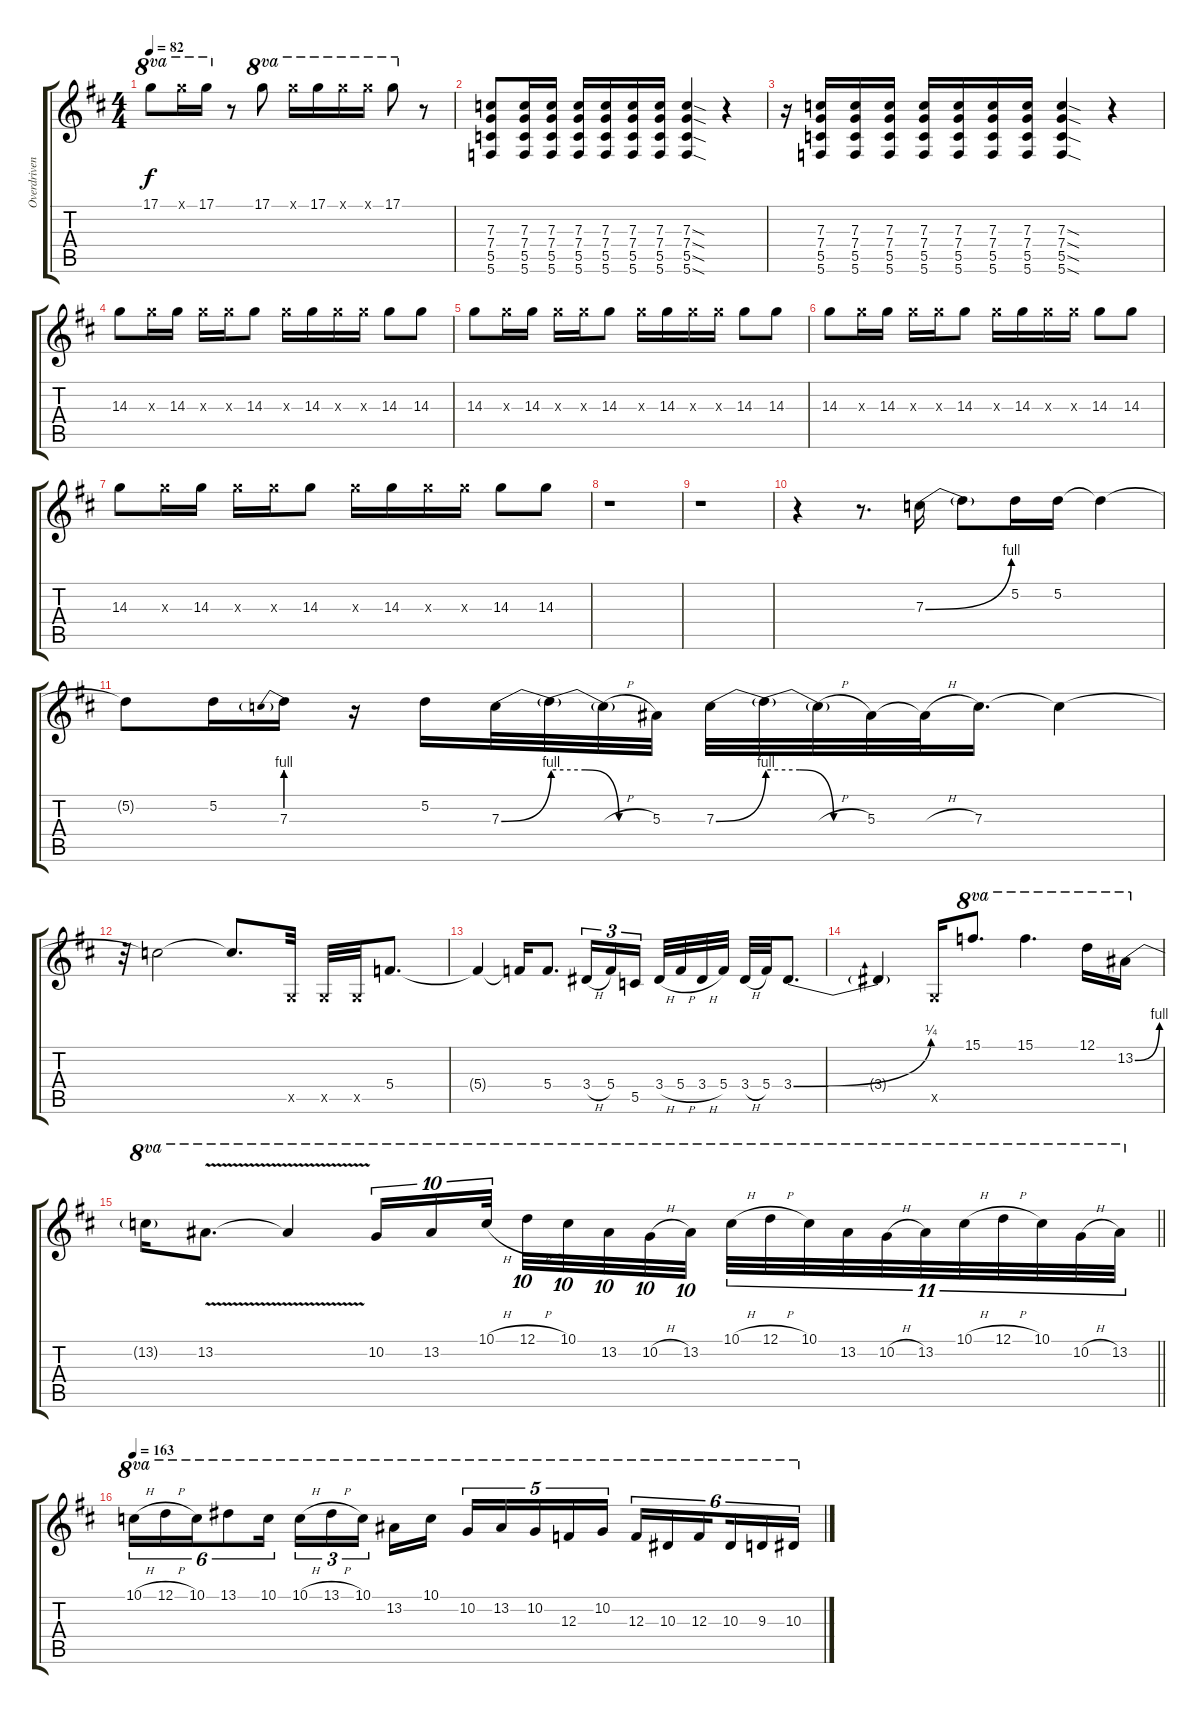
\track ("Overdriven" "Overdriven") {instrument overdrivenguitar}
\staff {score tabs}
\tuning (D4 A3 F3 C3 G2 C2) {hide}
\ts (4 4)
\tempo 82
\clef g2
\ks d
17.1.8{ot 8va dy f} 17.1{x}.16{ot 8va} 17.1.16{ot 8va} r.8 17.1.8{ot 8va} 17.1{x}.16{ot 8va} 17.1.16{ot 8va} 17.1{x}.16{ot 8va} 17.1{x}.16{ot 8va} 17.1.8{ot 8va} r.8 |
(7.3 7.4 5.5 5.6).8 (7.3 7.4 5.5 5.6).16 (7.3 7.4 5.5 5.6).16 (7.3 7.4 5.5 5.6).16 (7.3 7.4 5.5 5.6).16 (7.3 7.4 5.5 5.6).16 (7.3 7.4 5.5 5.6).16 (7.3{sod} 7.4{sod} 5.5{sod} 5.6{sod}).4 r.4 |
r.16 (7.3 7.4 5.5 5.6).16 (7.3 7.4 5.5 5.6).16 (7.3 7.4 5.5 5.6).16 (7.3 7.4 5.5 5.6).16 (7.3 7.4 5.5 5.6).16 (7.3 7.4 5.5 5.6).16 (7.3 7.4 5.5 5.6).16 (7.3{sod} 7.4{sod} 5.5{sod} 5.6{sod}).4 r.4 |
14.3.8 14.3{x}.16 14.3.16 14.3{x}.16 14.3{x}.16 14.3.8 14.3{x}.16 14.3.16 14.3{x}.16 14.3{x}.16 14.3.8 14.3.8 |
14.3.8 14.3{x}.16 14.3.16 14.3{x}.16 14.3{x}.16 14.3.8 14.3{x}.16 14.3.16 14.3{x}.16 14.3{x}.16 14.3.8 14.3.8 |
14.3.8 14.3{x}.16 14.3.16 14.3{x}.16 14.3{x}.16 14.3.8 14.3{x}.16 14.3.16 14.3{x}.16 14.3{x}.16 14.3.8 14.3.8 |
14.3.8 14.3{x}.16 14.3.16 14.3{x}.16 14.3{x}.16 14.3.8 14.3{x}.16 14.3.16 14.3{x}.16 14.3{x}.16 14.3.8 14.3.8 |
r.1 |
r.1 |
r.4 r.8{d} 7.3{be (bend 0 0 60 4)}.16 7.3{t}.8 5.2.16 5.2.16 5.2{t}.4 |
5.2{t}.8 5.2.16 7.3{be (prebend 0 4 60 4)}.16 r.16 5.2.16 7.3{be (bend 0 0 60 4)}.32 7.3{be (custom 0 4 20 4 40 0 60 0) t}.32 7.3{h t}.32 5.3.32 7.3{be (bend 0 0 60 4)}.32 7.3{be (custom 0 4 20 4 40 0 60 0) t}.32 7.3{h t}.32 5.3.32 5.3{h t}.32 7.3.16{d} 7.3{t}.4 |
r.32 7.3{t}.2 7.3{t}.8{d} 0.5{x}.32 0.5{x}.32 0.5{x}.32 5.4.8{d} |
5.4{t}.4 5.4{t}.16 5.4.8{d} 3.4{h}.16{tu (3 2)} 5.4.16{tu (3 2)} 5.5.16{tu (3 2) beam splitsecondary} 3.4{h}.32 5.4{h}.32 3.4{h}.32 5.4.32 3.4{h}.32 5.4.32 3.4{be (bend 0 0 60 1)}.8{d} |
3.4{t}.4 0.5{x}.16 15.1.8{d ot 8va} 15.1.4{d ot 8va} 12.1.16{ot 8va} 13.2{be (bend 0 0 60 4)}.16{ot 8va} |
\barLineRight lightlight
13.2{t}.16{ot 8va} 13.2{v}.8{d ot 8va} 13.2{t}.4{ot 8va} 10.2.16{tu (10 8) ot 8va} 13.2.16{tu (10 8) ot 8va} 10.1{h}.32{tu (10 8) ot 8va beam splitsecondary} 12.1{h}.32{tu (10 8) ot 8va} 10.1.32{tu (10 8) ot 8va} 13.2.32{tu (10 8) ot 8va} 10.2{h}.32{tu (10 8) ot 8va} 13.2.32{tu (10 8) ot 8va} 10.1{h}.32{tu (11 8) ot 8va} 12.1{h}.32{tu (11 8) ot 8va} 10.1.32{tu (11 8) ot 8va} 13.2.32{tu (11 8) ot 8va} 10.2{h}.32{tu (11 8) ot 8va} 13.2.32{tu (11 8) ot 8va} 10.1{h}.32{tu (11 8) ot 8va} 12.1{h}.32{tu (11 8) ot 8va} 10.1.32{tu (11 8) ot 8va} 10.2{h}.32{tu (11 8) ot 8va} 13.2.32{tu (11 8) ot 8va} |
\section ("" " ")
\tempo 163
10.1{h}.16{tu (6 4) ot 8va} 12.1{h}.16{tu (6 4) ot 8va} 10.1.16{tu (6 4) ot 8va} 13.1.8{tu (6 4) ot 8va} 10.1.16{tu (6 4) ot 8va} 10.1{h}.16{tu (3 2) ot 8va} 13.1{h}.16{tu (3 2) ot 8va} 10.1.16{tu (3 2) ot 8va beam splitsecondary} 13.2.16{ot 8va} 10.1.16{ot 8va} 10.2.16{tu (5 4) ot 8va} 13.2.16{tu (5 4) ot 8va} 10.2.16{tu (5 4) ot 8va} 12.3.16{tu (5 4) ot 8va} 10.2.16{tu (5 4) ot 8va} 12.3.16{tu (6 4) ot 8va} 10.3.16{tu (6 4) ot 8va} 12.3.16{tu (6 4) ot 8va beam splitsecondary} 10.3.16{tu (6 4) ot 8va} 9.3.16{tu (6 4) ot 8va} 10.3.16{tu (6 4) ot 8va}
